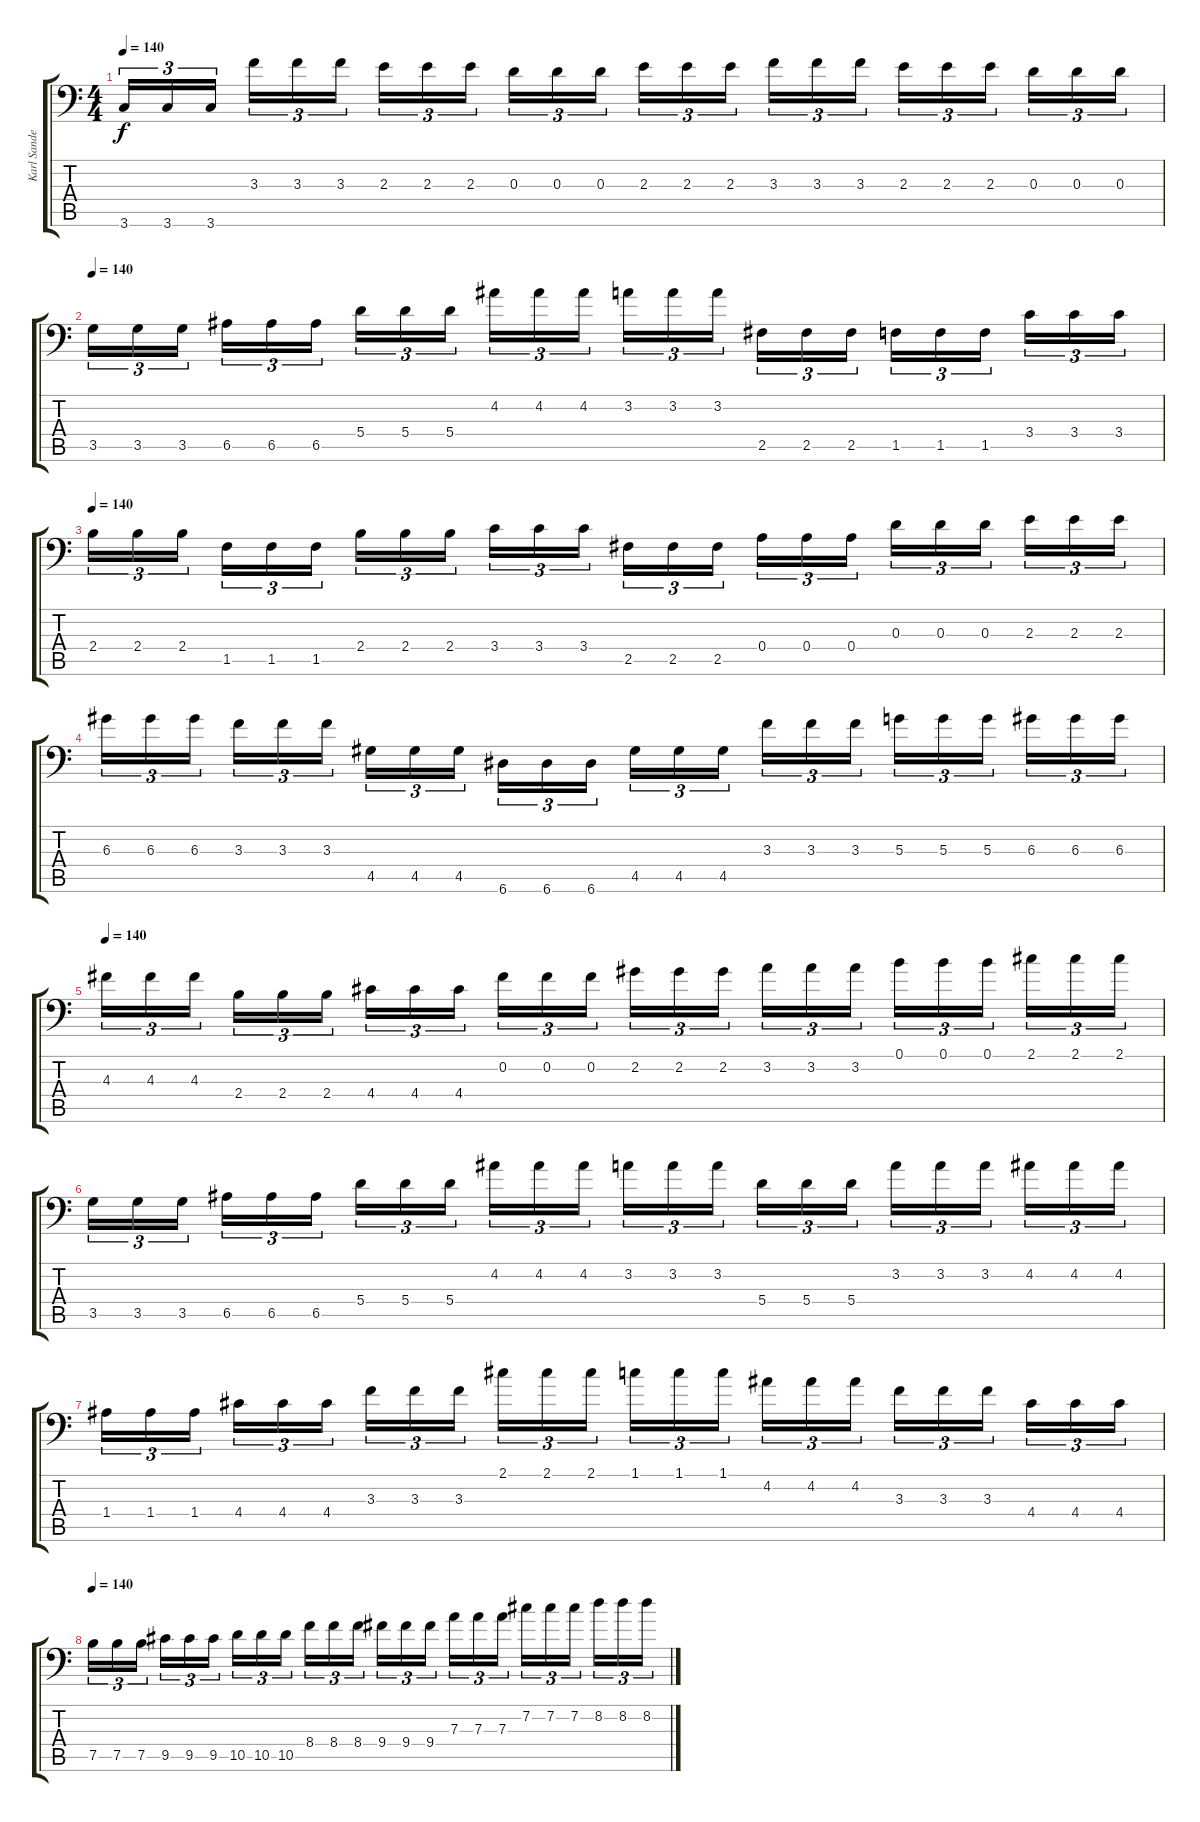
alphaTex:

\track ("Karl Sanders" "Karl Sande") {instrument distortionguitar}
\staff {score tabs}
\tuning (B3 Gb3 D3 A2 E2 A1) {hide}
\ts (4 4)
\tempo 140
\clef f4
\ks c
3.6.16{tu (3 2) dy f} 3.6.16{tu (3 2)} 3.6.16{tu (3 2)} 3.3.16{tu (3 2)} 3.3.16{tu (3 2)} 3.3.16{tu (3 2)} 2.3.16{tu (3 2)} 2.3.16{tu (3 2)} 2.3.16{tu (3 2)} 0.3.16{tu (3 2)} 0.3.16{tu (3 2)} 0.3.16{tu (3 2)} 2.3.16{tu (3 2)} 2.3.16{tu (3 2)} 2.3.16{tu (3 2)} 3.3.16{tu (3 2)} 3.3.16{tu (3 2)} 3.3.16{tu (3 2)} 2.3.16{tu (3 2)} 2.3.16{tu (3 2)} 2.3.16{tu (3 2)} 0.3.16{tu (3 2)} 0.3.16{tu (3 2)} 0.3.16{tu (3 2)} |
\tempo 140
3.5.16{tu (3 2)} 3.5.16{tu (3 2)} 3.5.16{tu (3 2)} 6.5.16{tu (3 2)} 6.5.16{tu (3 2)} 6.5.16{tu (3 2)} 5.4.16{tu (3 2)} 5.4.16{tu (3 2)} 5.4.16{tu (3 2)} 4.2.16{tu (3 2)} 4.2.16{tu (3 2)} 4.2.16{tu (3 2)} 3.2.16{tu (3 2)} 3.2.16{tu (3 2)} 3.2.16{tu (3 2)} 2.5.16{tu (3 2)} 2.5.16{tu (3 2)} 2.5.16{tu (3 2)} 1.5.16{tu (3 2)} 1.5.16{tu (3 2)} 1.5.16{tu (3 2)} 3.4.16{tu (3 2)} 3.4.16{tu (3 2)} 3.4.16{tu (3 2)} |
\tempo 140
2.4.16{tu (3 2)} 2.4.16{tu (3 2)} 2.4.16{tu (3 2)} 1.5.16{tu (3 2)} 1.5.16{tu (3 2)} 1.5.16{tu (3 2)} 2.4.16{tu (3 2)} 2.4.16{tu (3 2)} 2.4.16{tu (3 2)} 3.4.16{tu (3 2)} 3.4.16{tu (3 2)} 3.4.16{tu (3 2)} 2.5.16{tu (3 2)} 2.5.16{tu (3 2)} 2.5.16{tu (3 2)} 0.4.16{tu (3 2)} 0.4.16{tu (3 2)} 0.4.16{tu (3 2)} 0.3.16{tu (3 2)} 0.3.16{tu (3 2)} 0.3.16{tu (3 2)} 2.3.16{tu (3 2)} 2.3.16{tu (3 2)} 2.3.16{tu (3 2)} |
6.3.16{tu (3 2)} 6.3.16{tu (3 2)} 6.3.16{tu (3 2)} 3.3.16{tu (3 2)} 3.3.16{tu (3 2)} 3.3.16{tu (3 2)} 4.5.16{tu (3 2)} 4.5.16{tu (3 2)} 4.5.16{tu (3 2)} 6.6.16{tu (3 2)} 6.6.16{tu (3 2)} 6.6.16{tu (3 2)} 4.5.16{tu (3 2)} 4.5.16{tu (3 2)} 4.5.16{tu (3 2)} 3.3.16{tu (3 2)} 3.3.16{tu (3 2)} 3.3.16{tu (3 2)} 5.3.16{tu (3 2)} 5.3.16{tu (3 2)} 5.3.16{tu (3 2)} 6.3.16{tu (3 2)} 6.3.16{tu (3 2)} 6.3.16{tu (3 2)} |
\tempo 140
4.3.16{tu (3 2)} 4.3.16{tu (3 2)} 4.3.16{tu (3 2)} 2.4.16{tu (3 2)} 2.4.16{tu (3 2)} 2.4.16{tu (3 2)} 4.4.16{tu (3 2)} 4.4.16{tu (3 2)} 4.4.16{tu (3 2)} 0.2.16{tu (3 2)} 0.2.16{tu (3 2)} 0.2.16{tu (3 2)} 2.2.16{tu (3 2)} 2.2.16{tu (3 2)} 2.2.16{tu (3 2)} 3.2.16{tu (3 2)} 3.2.16{tu (3 2)} 3.2.16{tu (3 2)} 0.1.16{tu (3 2)} 0.1.16{tu (3 2)} 0.1.16{tu (3 2)} 2.1.16{tu (3 2)} 2.1.16{tu (3 2)} 2.1.16{tu (3 2)} |
3.5.16{tu (3 2)} 3.5.16{tu (3 2)} 3.5.16{tu (3 2)} 6.5.16{tu (3 2)} 6.5.16{tu (3 2)} 6.5.16{tu (3 2)} 5.4.16{tu (3 2)} 5.4.16{tu (3 2)} 5.4.16{tu (3 2)} 4.2.16{tu (3 2)} 4.2.16{tu (3 2)} 4.2.16{tu (3 2)} 3.2.16{tu (3 2)} 3.2.16{tu (3 2)} 3.2.16{tu (3 2)} 5.4.16{tu (3 2)} 5.4.16{tu (3 2)} 5.4.16{tu (3 2)} 3.2.16{tu (3 2)} 3.2.16{tu (3 2)} 3.2.16{tu (3 2)} 4.2.16{tu (3 2)} 4.2.16{tu (3 2)} 4.2.16{tu (3 2)} |
1.4.16{tu (3 2)} 1.4.16{tu (3 2)} 1.4.16{tu (3 2)} 4.4.16{tu (3 2)} 4.4.16{tu (3 2)} 4.4.16{tu (3 2)} 3.3.16{tu (3 2)} 3.3.16{tu (3 2)} 3.3.16{tu (3 2)} 2.1.16{tu (3 2)} 2.1.16{tu (3 2)} 2.1.16{tu (3 2)} 1.1.16{tu (3 2)} 1.1.16{tu (3 2)} 1.1.16{tu (3 2)} 4.2.16{tu (3 2)} 4.2.16{tu (3 2)} 4.2.16{tu (3 2)} 3.3.16{tu (3 2)} 3.3.16{tu (3 2)} 3.3.16{tu (3 2)} 4.4.16{tu (3 2)} 4.4.16{tu (3 2)} 4.4.16{tu (3 2)} |
\tempo 140
7.5.16{tu (3 2)} 7.5.16{tu (3 2)} 7.5.16{tu (3 2)} 9.5.16{tu (3 2)} 9.5.16{tu (3 2)} 9.5.16{tu (3 2)} 10.5.16{tu (3 2)} 10.5.16{tu (3 2)} 10.5.16{tu (3 2)} 8.4.16{tu (3 2)} 8.4.16{tu (3 2)} 8.4.16{tu (3 2)} 9.4.16{tu (3 2)} 9.4.16{tu (3 2)} 9.4.16{tu (3 2)} 7.3.16{tu (3 2)} 7.3.16{tu (3 2)} 7.3.16{tu (3 2)} 7.2.16{tu (3 2)} 7.2.16{tu (3 2)} 7.2.16{tu (3 2)} 8.2.16{tu (3 2)} 8.2.16{tu (3 2)} 8.2.16{tu (3 2)}
